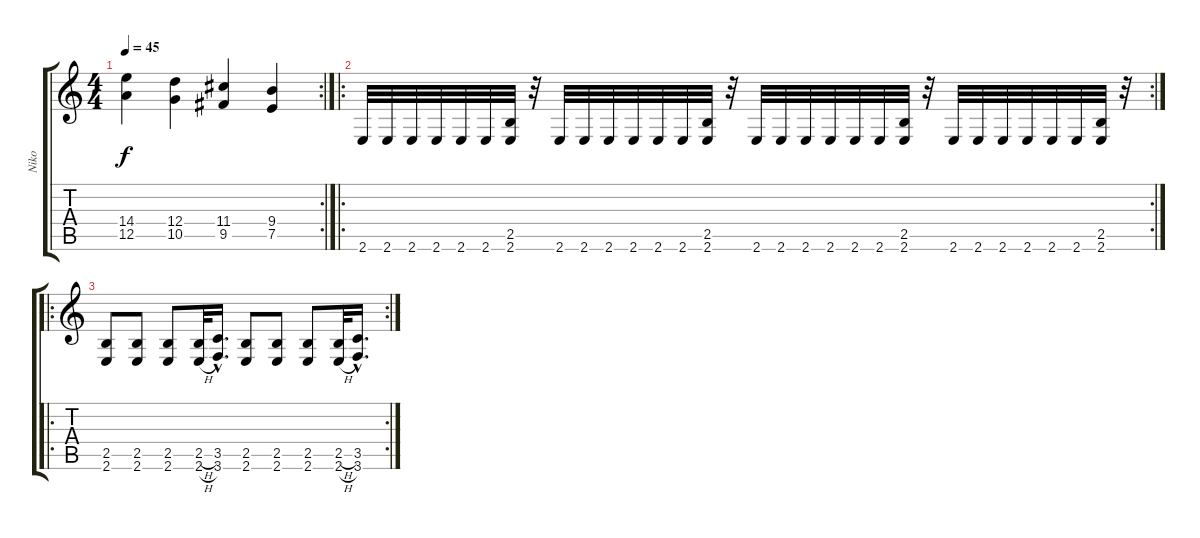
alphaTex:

\track ("Niko" "Niko") {instrument distortionguitar}
\staff {score tabs}
\tuning (E4 B3 G3 D3 A2 D2) {hide}
\rc 2
\ts (4 4)
\tempo 45
\clef g2
\ks c
(14.4 12.5).4{dy f} (12.4 10.5).4 (11.4 9.5).4 (9.4 7.5).4 |
\ro
\rc 2
2.6.32{instrument distortionguitar} 2.6.32 2.6.32 2.6.32 2.6.32 2.6.32 (2.5 2.6).32 r.32 2.6.32 2.6.32 2.6.32 2.6.32 2.6.32 2.6.32 (2.5 2.6).32 r.32 2.6.32 2.6.32 2.6.32 2.6.32 2.6.32 2.6.32 (2.5 2.6).32 r.32 2.6.32 2.6.32 2.6.32 2.6.32 2.6.32 2.6.32 (2.5 2.6).32 r.32 |
\ro
\rc 2
(2.5 2.6).8 (2.5 2.6).8 (2.5 2.6).8 (2.5{h} 2.6{h}).32 (3.5{hac} 3.6{hac}).16{d} (2.5 2.6).8 (2.5 2.6).8 (2.5 2.6).8 (2.5{h} 2.6{h}).32 (3.5{hac} 3.6{hac}).16{d}
